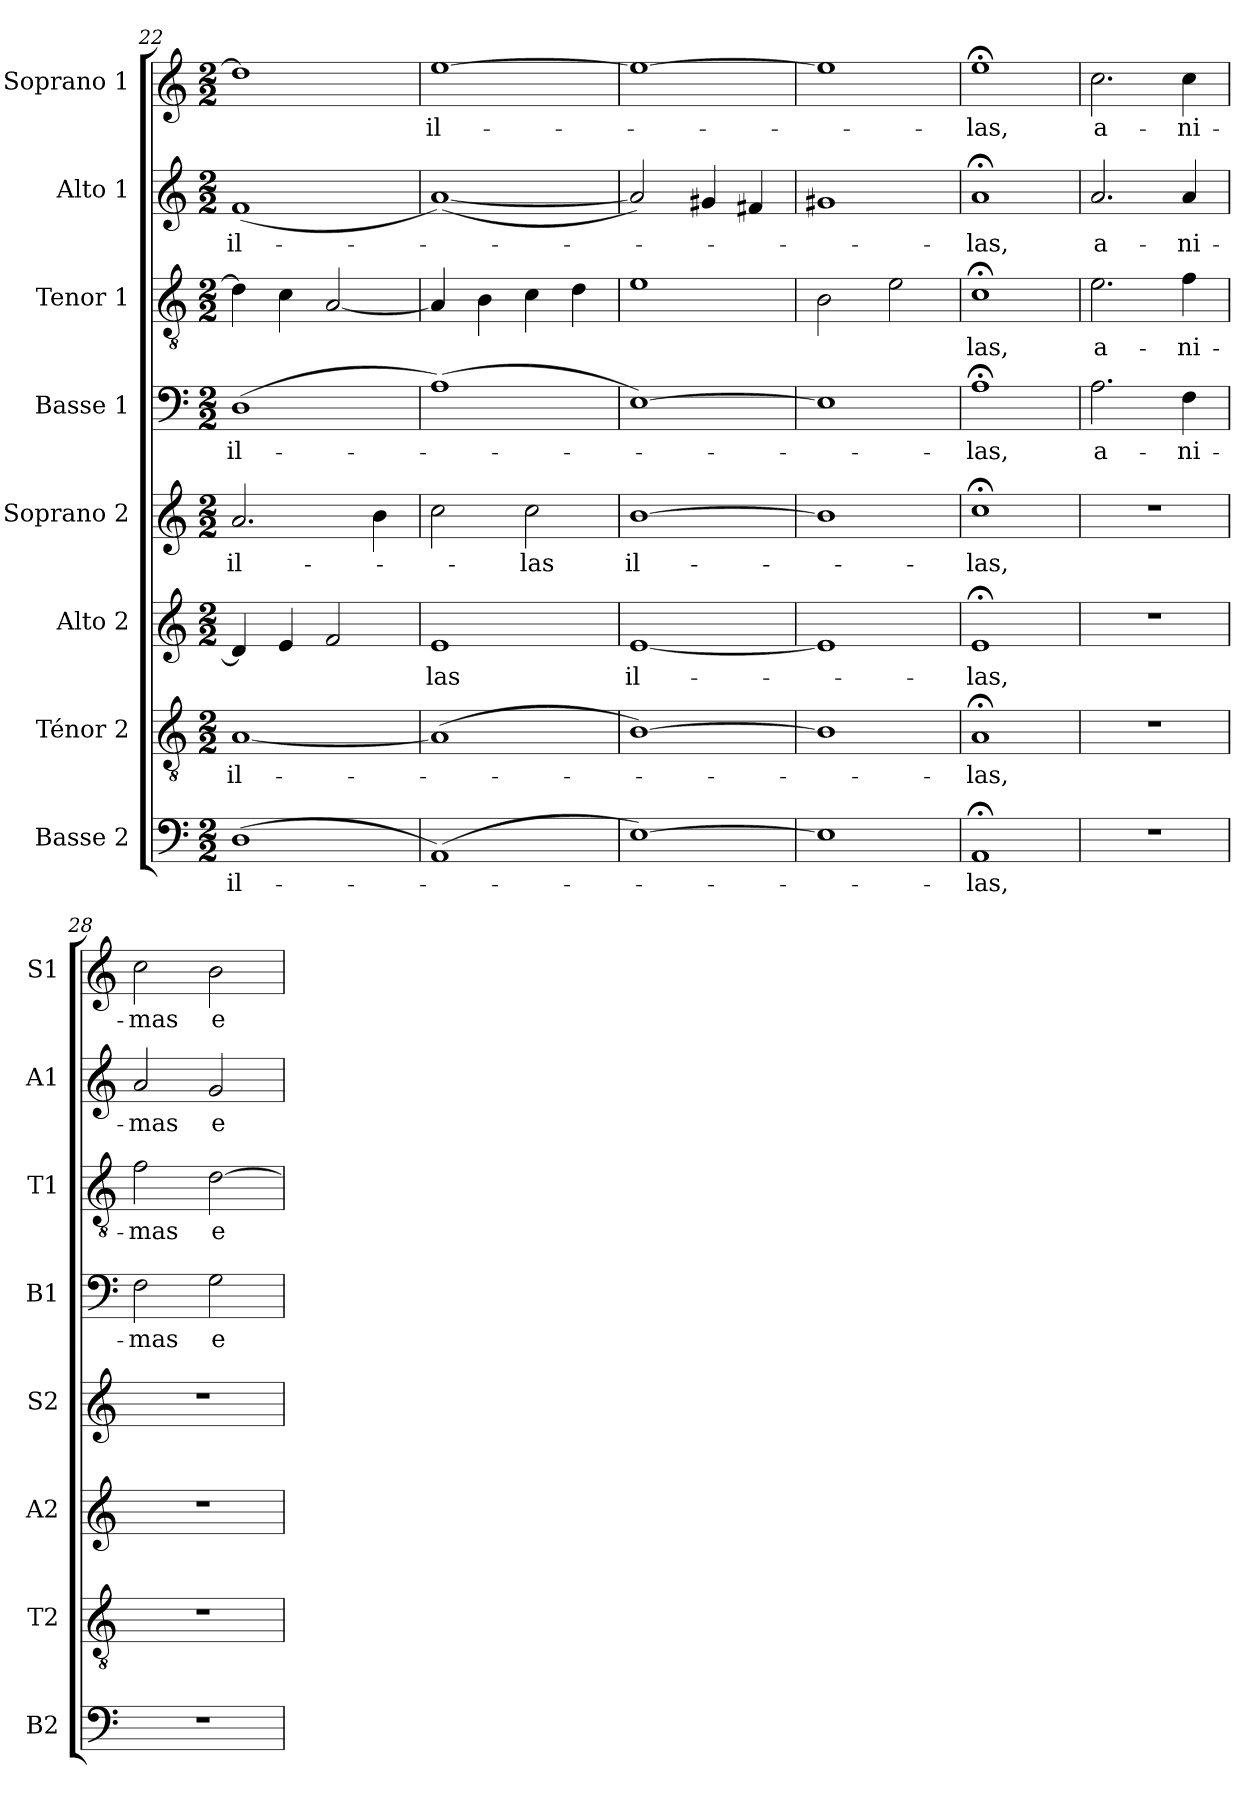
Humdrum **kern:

**kern	**text	**kern	**text	**kern	**text	**kern	**text	**kern	**text	**kern	**text	**kern	**text	**kern	**text
*part8	*part8	*part7	*part7	*part6	*part6	*part5	*part5	*part4	*part4	*part3	*part3	*part2	*part2	*part1	*part1
*staff8	*staff8	*staff7	*staff7	*staff6	*staff6	*staff5	*staff5	*staff4	*staff4	*staff3	*staff3	*staff2	*staff2	*staff1	*staff1
*I"Basse 2	*	*I"Ténor 2	*	*I"Alto 2	*	*I"Soprano 2	*	*I"Basse 1	*	*I"Tenor 1	*	*I"Alto 1	*	*I"Soprano 1	*
*I'B2	*	*I'T2	*	*I'A2	*	*I'S2	*	*I'B1	*	*I'T1	*	*I'A1	*	*I'S1	*
*clefF4	*	*clefGv2	*	*clefG2	*	*clefG2	*	*clefF4	*	*clefGv2	*	*clefG2	*	*clefG2	*
*k[]	*	*k[]	*	*k[]	*	*k[]	*	*k[]	*	*k[]	*	*k[]	*	*k[]	*
*M2/2	*	*M2/2	*	*M2/2	*	*M2/2	*	*M2/2	*	*M2/2	*	*M2/2	*	*M2/2	*
=22	=22	=22	=22	=22	=22	=22	=22	=22	=22	=22	=22	=22	=22	=22	=22
!	!LO:LY:b	!	!LO:LY:b	!	!	!	!LO:LY:b	!	!LO:LY:b	!	!	!	!LO:LY:b	!	!
(>1D	il-	[1A	il-	4d/]	.	2.a/	il-	(>1D	il-	4d\]	.	(<1f	il-	1dd]	.
.	.	.	.	4e/	.	.	.	.	.	4c\	.	.	.	.	.
.	.	.	.	2f/	.	.	.	.	.	[2A/	.	.	.	.	.
.	.	.	.	.	.	4b\	.	.	.	.	.	.	.	.	.
=23	=23	=23	=23	=23	=23	=23	=23	=23	=23	=23	=23	=23	=23	=23	=23
!	!	!	!	!	!LO:LY:b	!	!	!	!	!	!	!	!	!	!LO:LY:b
(<1AA)	.	(<1A]	.	1e	-las	2cc\	.	(>1A)	.	4A/]	.	(>[1a)	.	[1ee	il-
.	.	.	.	.	.	.	.	.	.	4B\	.	.	.	.	.
!	!	!	!	!	!	!	!LO:LY:b	!	!	!	!	!	!	!	!
.	.	.	.	.	.	2cc\	-las	.	.	4c\	.	.	.	.	.
.	.	.	.	.	.	.	.	.	.	4d\	.	.	.	.	.
=24	=24	=24	=24	=24	=24	=24	=24	=24	=24	=24	=24	=24	=24	=24	=24
!	!	!	!	!	!LO:LY:b	!	!LO:LY:b	!	!	!	!	!	!	!	!
[1E)	.	[1B)	.	[1e	il-	[1b	il-	[1E)	.	1e	.	2a/])	.	1ee_	.
.	.	.	.	.	.	.	.	.	.	.	.	4g#i/	.	.	.
.	.	.	.	.	.	.	.	.	.	.	.	4f#i/	.	.	.
=25	=25	=25	=25	=25	=25	=25	=25	=25	=25	=25	=25	=25	=25	=25	=25
1E]	.	1B]	.	1e]	.	1b]	.	1E]	.	2B\	.	1g#i	.	1ee]	.
.	.	.	.	.	.	.	.	.	.	2e\	.	.	.	.	.
=26	=26	=26	=26	=26	=26	=26	=26	=26	=26	=26	=26	=26	=26	=26	=26
!	!LO:LY:b	!	!LO:LY:b	!	!LO:LY:b	!	!LO:LY:b	!	!LO:LY:b	!	!LO:LY:b	!	!LO:LY:b	!	!LO:LY:b
1AA;<	-las,	1A;<	-las,	1e;<	-las,	1cc;<	-las,	1A;<	-las,	1c;<	-las,	1a;<	-las,	1ee;<	-las,
=27	=27	=27	=27	=27	=27	=27	=27	=27	=27	=27	=27	=27	=27	=27	=27
!	!	!	!	!	!	!	!	!	!LO:LY:b	!	!LO:LY:b	!	!LO:LY:b	!	!LO:LY:b
1r	.	1r	.	1r	.	1r	.	2.A\	a-	2.e\	a-	2.a/	a-	2.cc\	a-
!	!	!	!	!	!	!	!	!	!LO:LY:b	!	!LO:LY:b	!	!LO:LY:b	!	!LO:LY:b
.	.	.	.	.	.	.	.	4F\	-ni-	4f\	-ni-	4a/	-ni-	4cc\	-ni-
=28	=28	=28	=28	=28	=28	=28	=28	=28	=28	=28	=28	=28	=28	=28	=28
!	!	!	!	!	!	!	!	!	!LO:LY:b	!	!LO:LY:b	!	!LO:LY:b	!	!LO:LY:b
1r	.	1r	.	1r	.	1r	.	2F\	-mas	2f\	-mas	2a/	-mas	2cc\	-mas
!	!	!	!	!	!	!	!	!	!LO:LY:b	!	!LO:LY:b	!	!LO:LY:b	!	!LO:LY:b
.	.	.	.	.	.	.	.	2G\	e-	[2d\	e-	2g/	e-	2b\	e-
=	=	=	=	=	=	=	=	=	=	=	=	=	=	=	=
*-	*-	*-	*-	*-	*-	*-	*-	*-	*-	*-	*-	*-	*-	*-	*-
